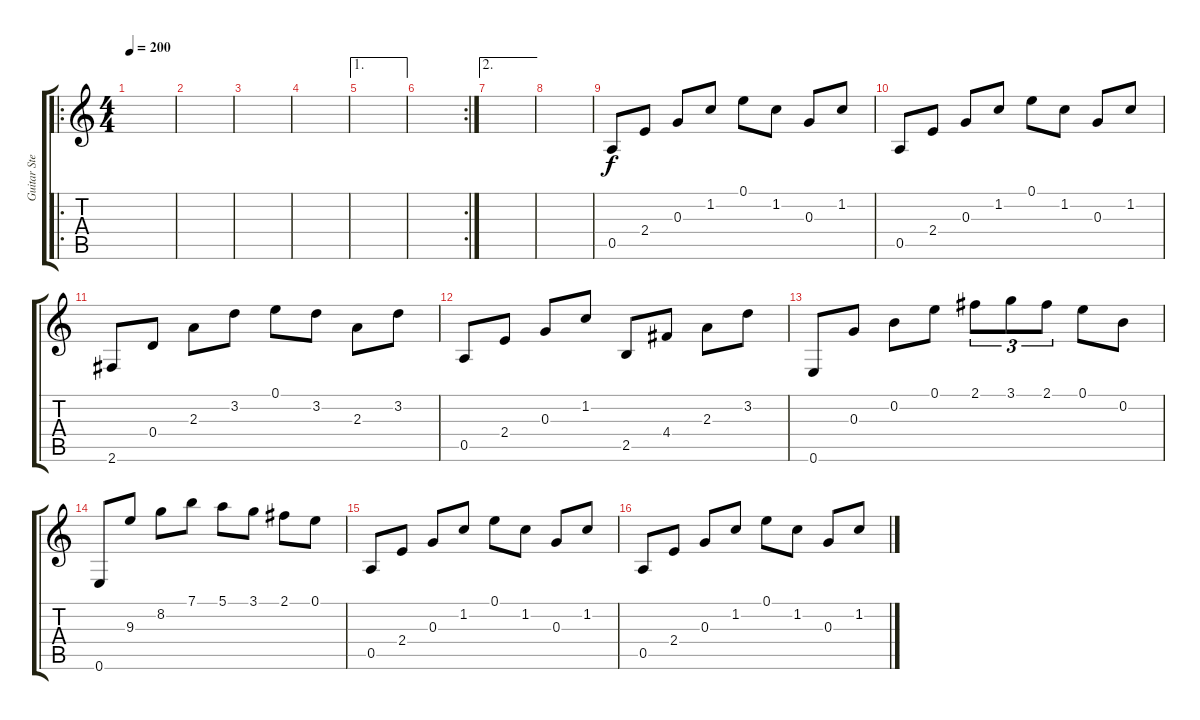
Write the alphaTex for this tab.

\track ("Guitar Steel" "Guitar Ste") {instrument acousticguitarsteel}
\staff {score tabs}
\tuning (E4 B3 G3 D3 A2 E2) {hide}
\ro
\ts (4 4)
\tempo 200
\clef g2
\ks c
|
|
|
|
\ae 1
|
\rc 2
|
\ae 2
|
|
0.5.8 2.4.8 0.3.8 1.2.8 0.1.8 1.2.8 0.3.8 1.2.8 |
0.5.8 2.4.8 0.3.8 1.2.8 0.1.8 1.2.8 0.3.8 1.2.8 |
2.6.8 0.4.8 2.3.8 3.2.8 0.1.8 3.2.8 2.3.8 3.2.8 |
0.5.8 2.4.8 0.3.8 1.2.8 2.5.8 4.4.8 2.3.8 3.2.8 |
0.6.8 0.3.8 0.2.8 0.1.8 2.1.8{tu (3 2)} 3.1.8{tu (3 2)} 2.1.8{tu (3 2)} 0.1.8 0.2.8 |
0.6.8 9.3.8 8.2.8 7.1.8 5.1.8 3.1.8 2.1.8 0.1.8 |
0.5.8 2.4.8 0.3.8 1.2.8 0.1.8 1.2.8 0.3.8 1.2.8 |
0.5.8 2.4.8 0.3.8 1.2.8 0.1.8 1.2.8 0.3.8 1.2.8
